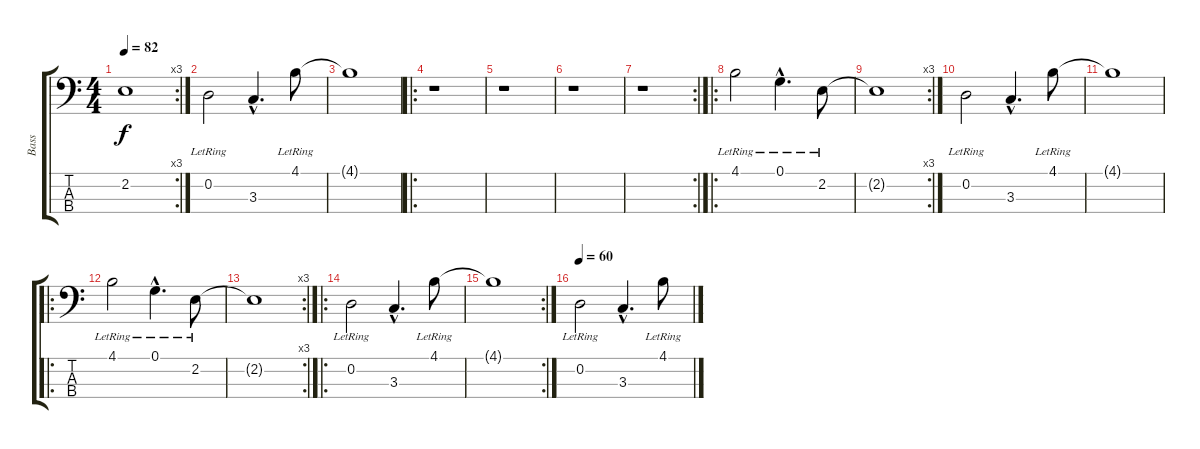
\track ("Bass" "Bass") {instrument electricbassfinger}
\staff {score tabs}
\tuning (G2 D2 A1 E1) {hide}
\rc 3
\ts (4 4)
\tempo 82
\clef f4
\ks c
2.2{t}.1{dy f} |
0.2{lr}.2 3.3{hac}.4{d} 4.1{lr}.8 |
4.1{t}.1 |
\ro
r.1 |
r.1 |
r.1 |
\rc 2
r.1 |
\ro
4.1{lr}.2 0.1{hac lr}.4{d} 2.2{lr}.8 |
\rc 3
2.2{t}.1 |
0.2{lr}.2 3.3{hac}.4{d} 4.1{lr}.8 |
4.1{t}.1 |
\ro
4.1{lr}.2 0.1{hac lr}.4{d} 2.2{lr}.8 |
\rc 3
2.2{t}.1 |
\ro
0.2{lr}.2 3.3{hac}.4{d} 4.1{lr}.8 |
\rc 2
4.1{t}.1 |
\tempo 60
0.2{lr}.2 3.3{hac}.4{d} 4.1{lr}.8
